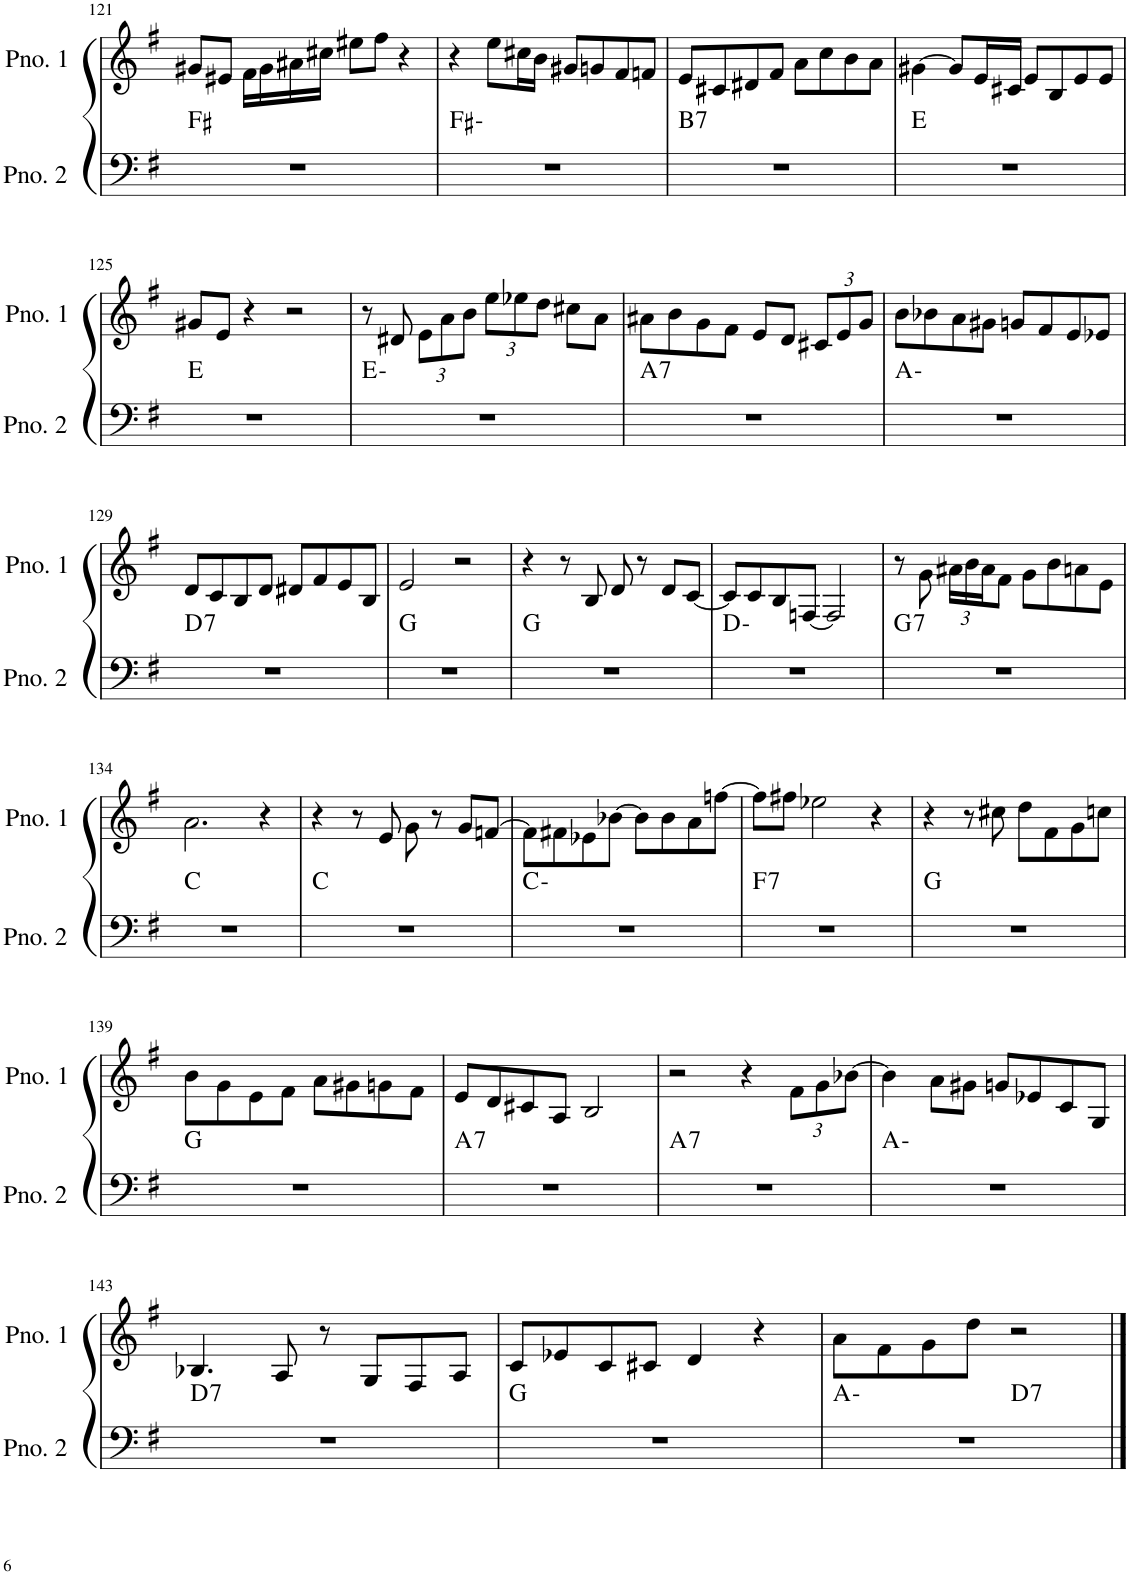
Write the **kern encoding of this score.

**kern	**harte	**kern
*part2	*part2	*part1
*staff2	*	*staff1
*I"ピアノ 2	*	*I"ピアノ 1
!!LO:PB:g=z
*clefF4	*	*clefG2
*k[f#]	*	*k[f#]
*M4/4	*	*M4/4
=121	=121	=121
1r	F#:maj	8g#X/L
.	.	8e#X/J
.	.	16f#\LL
.	.	16g#\
.	.	16a#X\
.	.	16cc#X\JJ
.	.	8ee#X\L
.	.	8ff#\J
.	.	4r
=122	=122	=122
1r	F#:min	4r
.	.	8ee\L
.	.	16cc#X\L
.	.	16b\JJ
.	.	8g#X/L
.	.	8gn/
.	.	8f#/
.	.	8fn/J
=123	=123	=123
!	!LO:H:kt=7	!
1r	B:7	8e/L
.	.	8c#X/
.	.	8d#X/
.	.	8f#/J
.	.	8a\L
.	.	8cc\
.	.	8b\
.	.	8a\J
=124	=124	=124
1r	E:maj	[4g#X\
.	.	8g#/L]
.	.	16e/L
.	.	16c#X/JJ
.	.	8e/L
.	.	8B/
.	.	8e/
.	.	8e/J
!!LO:LB:g=z
=125	=125	=125
1r	E:maj	8g#X/L
.	.	8e/J
.	.	4r
.	.	2r
=126	=126	=126
1r	E:min	8r
.	.	8d#X/
*	*	*Xbrackettup
.	.	12e\L
.	.	12a\
.	.	12b\J
.	.	12ee\L
.	.	12ee-X\
.	.	12dd\J
.	.	8cc#X\L
.	.	8a\J
=127	=127	=127
!	!LO:H:kt=7	!
1r	A:7	8a#X\L
.	.	8b\
.	.	8g\
.	.	8f#\J
.	.	8e/L
.	.	8d/J
.	.	12c#X/L
.	.	12e/
.	.	12g/J
=128	=128	=128
1r	A:min	8b\L
.	.	8b-X\
.	.	8a\
.	.	8g#X\J
.	.	8gn/L
.	.	8f#/
.	.	8e/
.	.	8e-X/J
!!LO:LB:g=z
=129	=129	=129
!	!LO:H:kt=7	!
1r	D:7	8d/L
.	.	8c/
.	.	8B/
.	.	8d/J
.	.	8d#X/L
.	.	8f#/
.	.	8e/
.	.	8B/J
=130	=130	=130
1r	G:maj	2e/
.	.	2r
=131	=131	=131
1r	G:maj	4r
.	.	8r
.	.	8B/
.	.	8d/
.	.	8r
.	.	8d/L
.	.	[8c/J
=132	=132	=132
1r	D:min	8c/L]
.	.	8c/
.	.	8B/
.	.	[8Fn/J
.	.	2F/]
=133	=133	=133
!	!LO:H:kt=7	!
1r	G:7	8r
.	.	8g\
.	.	24a#X\LL
.	.	24b\
.	.	24a#\J
.	.	8f#\J
.	.	8g\L
.	.	8b\
.	.	8an\
.	.	8e\J
!!LO:LB:g=z
=134	=134	=134
1r	C:maj	2.a\
.	.	4r
=135	=135	=135
1r	C:maj	4r
.	.	8r
.	.	8e/
.	.	8g\
.	.	8r
.	.	8g/L
.	.	[8fn/J
=136	=136	=136
1r	C:min	8f\L]
.	.	8f#X\
.	.	8e-X\
.	.	[8b-X\J
.	.	8b-\L]
.	.	8b-\
.	.	8a\
.	.	[8ffn\J
=137	=137	=137
!	!LO:H:kt=7	!
1r	F:7	8ff\L]
.	.	8ff#X\J
.	.	2ee-X\
.	.	4r
=138	=138	=138
1r	G:maj	4r
.	.	8r
.	.	8cc#X\
.	.	8dd\L
.	.	8f#\
.	.	8g\
.	.	8ccn\J
!!LO:LB:g=z
=139	=139	=139
1r	G:maj	8b\L
.	.	8g\
.	.	8e\
.	.	8f#\J
.	.	8a\L
.	.	8g#X\
.	.	8gn\
.	.	8f#\J
=140	=140	=140
!	!LO:H:kt=7	!
1r	A:7	8e/L
.	.	8d/
.	.	8c#X/
.	.	8A/J
.	.	2B/
=141	=141	=141
!	!LO:H:kt=7	!
1r	A:7	2r
.	.	4r
.	.	12f#\L
.	.	12g\
.	.	[12b-X\J
=142	=142	=142
1r	A:min	4b-\]
.	.	8a\L
.	.	8g#X\J
.	.	8gn/L
.	.	8e-X/
.	.	8c/
.	.	8G/J
!!LO:LB:g=z
=143	=143	=143
!	!LO:H:kt=7	!
1r	D:7	4.B-X/
.	.	8A/
.	.	8r
.	.	8G/L
.	.	8F#/
.	.	8A/J
=144	=144	=144
1r	G:maj	8c/L
.	.	8e-X/
.	.	8c/
.	.	8c#X/J
.	.	4d/
.	.	4r
=145	=145	=145
*^	*	*
1r	2ryy	A:min	8a\L
.	.	.	8f#\
.	.	.	8g\
.	.	.	8dd\J
!	!	!LO:H:kt=7	!
.	2ryy	D:7	2r
*v	*v	*	*
==	==	==
*-	*-	*-
